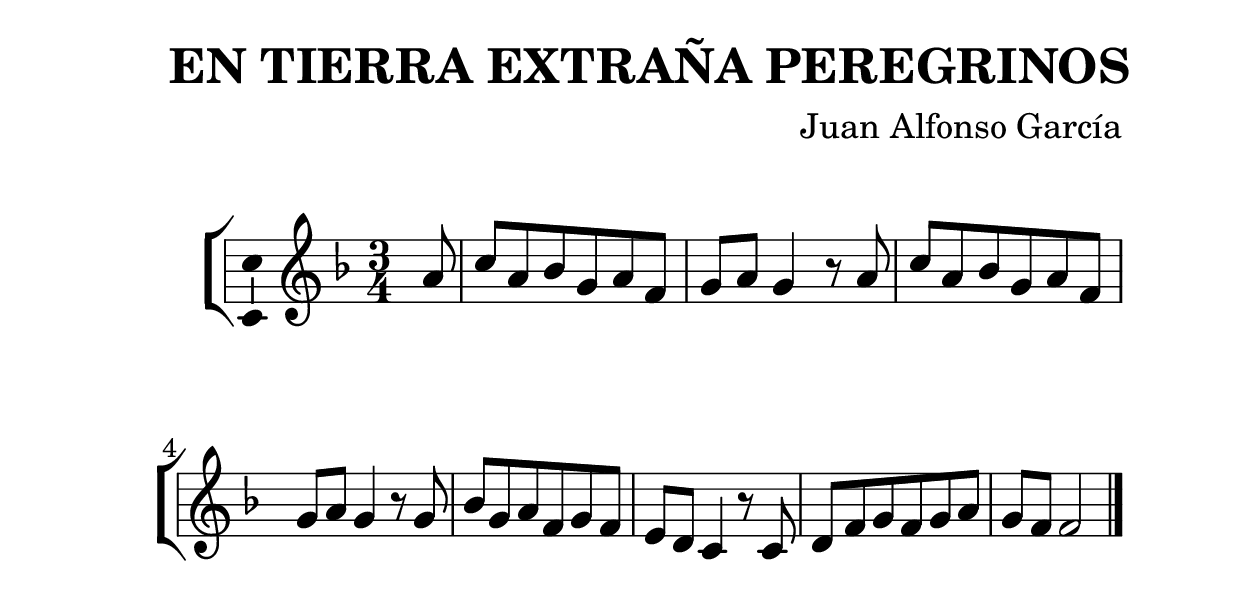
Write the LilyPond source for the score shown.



%versión de lilypond para la que se ha escrito esta partitura:
\version "2.16.0"

	%Tamaño papel
	#(set-default-paper-size "a4")
	%Tamaño partitura
	#(set-global-staff-size 30)
	%No responde al pulsar sobre una nota
	#(ly:set-option 'point-and-click #f)

%parámetros del encabezamiento:
\header {
	%title = "EN TIERRA EXTRAÑA PEREGRINOS"
	title = \markup{\fontsize #-1 "EN TIERRA EXTRAÑA PEREGRINOS"}
	subtitle = ""
	composer = "Juan Alfonso García"
	poet = ""
	meter = ""
	arranger = ""
%	tagline="Monasterio de la Madre de Dios. Buenafuente del Sistal."
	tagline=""
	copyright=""
	tiempo = ""
	usos = ""
	letra = "En tierra extraña peregrinos, con esperanza caminamos, que, si arduos son nuestros caminos, sabemos bien a dónde vamos. En el desierto un alto hacemos, es el Señor quien nos convida, aquí comemos y bebemos el pan y el vino de la Vida. Para el camino se nos queda entre las manos, guiadora, la cruz, bordón, que es la vereda y es la bandera triunfadora. Entre el dolor y la alegría, con Cristo avanza en su andadura un hombre, un pobre que confía y busca la Ciudad futura."
	}

%parámetros asociados al papel:
\paper  {
	oddHeaderMarkup = \markup {\fill-line { \on-the-fly #not-first-page \fromproperty #'header:title \on-the-fly #not-first-page \fromproperty #'header:composer }}
	evenHeaderMarkup = \markup {\fill-line { \fromproperty #'header:composer \fromproperty #'header:title }}
	#(set-paper-size "a4")
	print-page-number = ##f
	first-page-number = 1
	print-first-page-number = ##f
%	head-separation = 3.0 \cm
	top-margin = 2.0 \cm
	bottom-margin = 0.0\cm
%%%	bottom-margin = -2.0\cm
	left-margin = 3.0 \cm
	line-width = 16.0 \cm
	indent = 8\mm
	interscoreline = 2.\mm
	between-system-space = 15\mm
%	para que las partituras no llenen la hoja:
	ragged-bottom = ##t
%	idem para la última hoja:
	ragged-last-bottom = ##f
%	para que las partituras llenen el ancho del papel:
	ragged-last = ##f
	after-title-space = 2.5 \cm
%page-count=1
%system-count=5

	%Flexible Vertical Spacing
%	markup-markup-spacing =
%	#'((basic-distance . 15) (minimum-distance . 15) (padding . 3))
	markup-system-spacing =
	#'((basic-distance . 15) (minimum-distance . 15) (padding . 3))
	system-system-spacing =
	#'((basic-distance . 15) (minimum-distance . 15) (padding . 3))
	score-system-spacing =
	#'((basic-distance . 15) (minimum-distance . 15) (padding . 5))
%	top-system-spacing = % header
%	#'((basic-distance . 8) (minimum-distance . 0) (padding . 0))
%	top-markup-spacing =
%	#'((basic-distance . 20) (minimum-distance . 20) (padding . 0))
	last-bottom-spacing = % footer
	#'((basic-distance . 5) (minimum-distance . 5) (padding . 0))
%	score-markup-spacing =
%	#'((basic-distance . 16) (minimum-distance . 13) (padding . 0))

	}


%parámetros que afectan a toda la partitura:
global =  {
	%clave de sol (G):
	\clef G
	%armadura:
%%%	\transpose a b
	\key f \major
	\tempo 4=80
	\set Score.tempoHideNote = ##t
	}


melodia =
%%%	\transpose a b
{
	\relative c'' {

\time 3/4

\partial8
a8
c8 a bes g a f
g8 a g4 r8 a8
c8 a bes g a f
g8 a g4 r8 g8
bes8 g a f g f
e8 d c4 r8 c8
d8 f g f g a
g8 f f2

\bar "|."
}
}


texto = \lyricmode {
\set stanza =#"1. " En tie -- rra~ex -- tra -- ña pe -- re -- gri -- _ nos,
con es -- pe -- ran -- za ca -- mi -- na -- _ mos,
que, si~ar -- duos son nues -- tros ca -- mi -- _ nos,
sa -- be -- mos bien a dón -- de va -- _ mos.
	}

textodos = \lyricmode {
\set stanza =#"2. " En el de -- sier -- to~un al -- to~ha -- ce -- _ mos,
es el Se -- ñor quien nos con -- vi -- _ da,
a -- quí co -- me -- mos y be -- be -- _ mos
el pan y~el vi -- no de la Vi -- _ da.
	}

textotres = \lyricmode {
\set stanza =#"3. " Pa -- ra~el ca -- mi -- no se nos que -- _ da
en -- tre las ma -- nos, gui -- a -- do -- _ ra,
la cruz, bor -- dón, que~es la ve -- re -- _ da
y~es la ban -- de -- ra triun -- fa -- do -- _ ra.
	}

textocuatro = \lyricmode {
\set stanza =#"4. " En -- tre~el do -- lor y la~a -- le -- grí -- _ a,
con Cris -- to~a -- van -- za~en su~an -- da -- du -- _ ra
un hom -- bre,~un po -- bre que con -- fí -- _ a
y bus -- ca la Ciu -- dad fu -- tu -- _ ra.
	}


vozStaff = \context Voice = vozStaff
\with {\consists "Ambitus_engraver"}
<<
	\set Staff.instrumentName = ""
	\set Staff.shortInstrumentName = ""
	\set Staff.midiInstrument = #"acoustic grand"
	\set Staff.midiMinimumVolume = #0.7
	\set Staff.midiMaximumVolume = #0.9
	\global
	\melodia
	>>


textoStaff = \context Lyrics = textoStaff <<
%	\set vocalName =#"1. "
	\set shortVocalName =#"1. "
	\lyricsto vozStaff \texto
	>>

textodosStaff = \context Lyrics = textodosStaff <<
%	\set vocalName =#"2. "
	\set shortVocalName =#"2. "
	\lyricsto vozStaff \textodos
	>>

textotresStaff = \context Lyrics = textotresStaff <<
%	\set vocalName =#"3. "
	\set shortVocalName =#"3. "
	\lyricsto vozStaff \textotres
	>>

textocuatroStaff = \context Lyrics = textocuatroStaff <<
%	\set vocalName =#"4. "
	\set shortVocalName =#"4. "
	\lyricsto vozStaff \textocuatro
	>>


\book {
	\score {
		\context ChoirStaff {
			\override StaffGroup.SystemStartBracket #'collapse-height = #1
			\override Score.SystemStartBar #'collapse-height = #1
			<<
			\vozStaff
			\textoStaff
			\textodosStaff
			\textotresStaff
			\textocuatroStaff
			>>
		}
		\layout {
	    		\context {
				\Lyrics
				%\override LyricText #'font-size = #2
				}
	   		\context {
				\Score
				%\override StaffSymbol #'staff-space = #(magstep +3)
%%%				\override InstrumentName #'X-offset = #1.5
				\override InstrumentName #'X-offset = #3.0
				\override InstrumentName #'font-series = #'bold
				}
%%%			\context {
%%%				\Staff
%%%				\remove "Time_signature_engraver"
%%%				\override BarLine #'transparent = ##t
%%%				}
			}
		}
	\score {
		\context ChoirStaff {
			\override StaffGroup.SystemStartBracket #'collapse-height = #1
			\override Score.SystemStartBar #'collapse-height = #1
			<<
			\vozStaff
			>>
		}
		\midi {
	  		\context {
	  			\Score
				tempoWholesPerMinute = #(ly:make-moment 70 4)
				}
			}
		}
}


